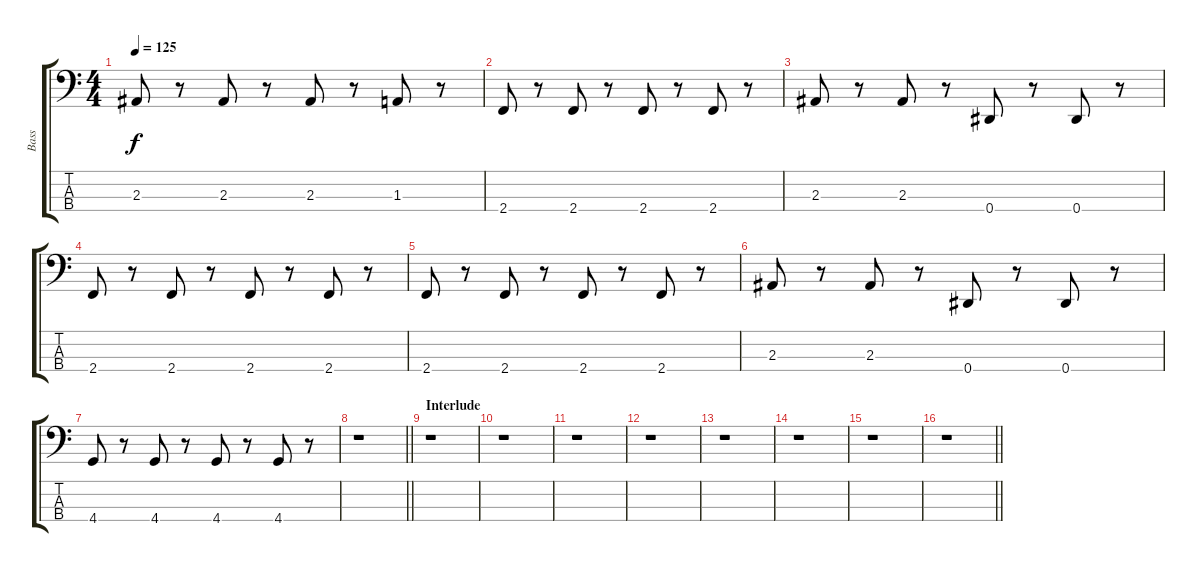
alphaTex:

\track ("Bass" "Bass") {instrument electricbassfinger}
\staff {score tabs}
\tuning (Gb2 Db2 Ab1 Eb1) {hide}
\ts (4 4)
\tempo 125
\clef f4
\ks c
2.3.8{dy f} r.8 2.3.8 r.8 2.3.8 r.8 1.3.8 r.8 |
2.4.8 r.8 2.4.8 r.8 2.4.8 r.8 2.4.8 r.8 |
2.3.8 r.8 2.3.8 r.8 0.4.8 r.8 0.4.8 r.8 |
2.4.8 r.8 2.4.8 r.8 2.4.8 r.8 2.4.8 r.8 |
2.4.8 r.8 2.4.8 r.8 2.4.8 r.8 2.4.8 r.8 |
2.3.8 r.8 2.3.8 r.8 0.4.8 r.8 0.4.8 r.8 |
4.4.8 r.8 4.4.8 r.8 4.4.8 r.8 4.4.8 r.8 |
\barLineRight lightlight
r.1 |
\section ("" "Interlude")
r.1 |
r.1 |
r.1 |
r.1 |
r.1 |
r.1 |
r.1 |
\barLineRight lightlight
r.1
